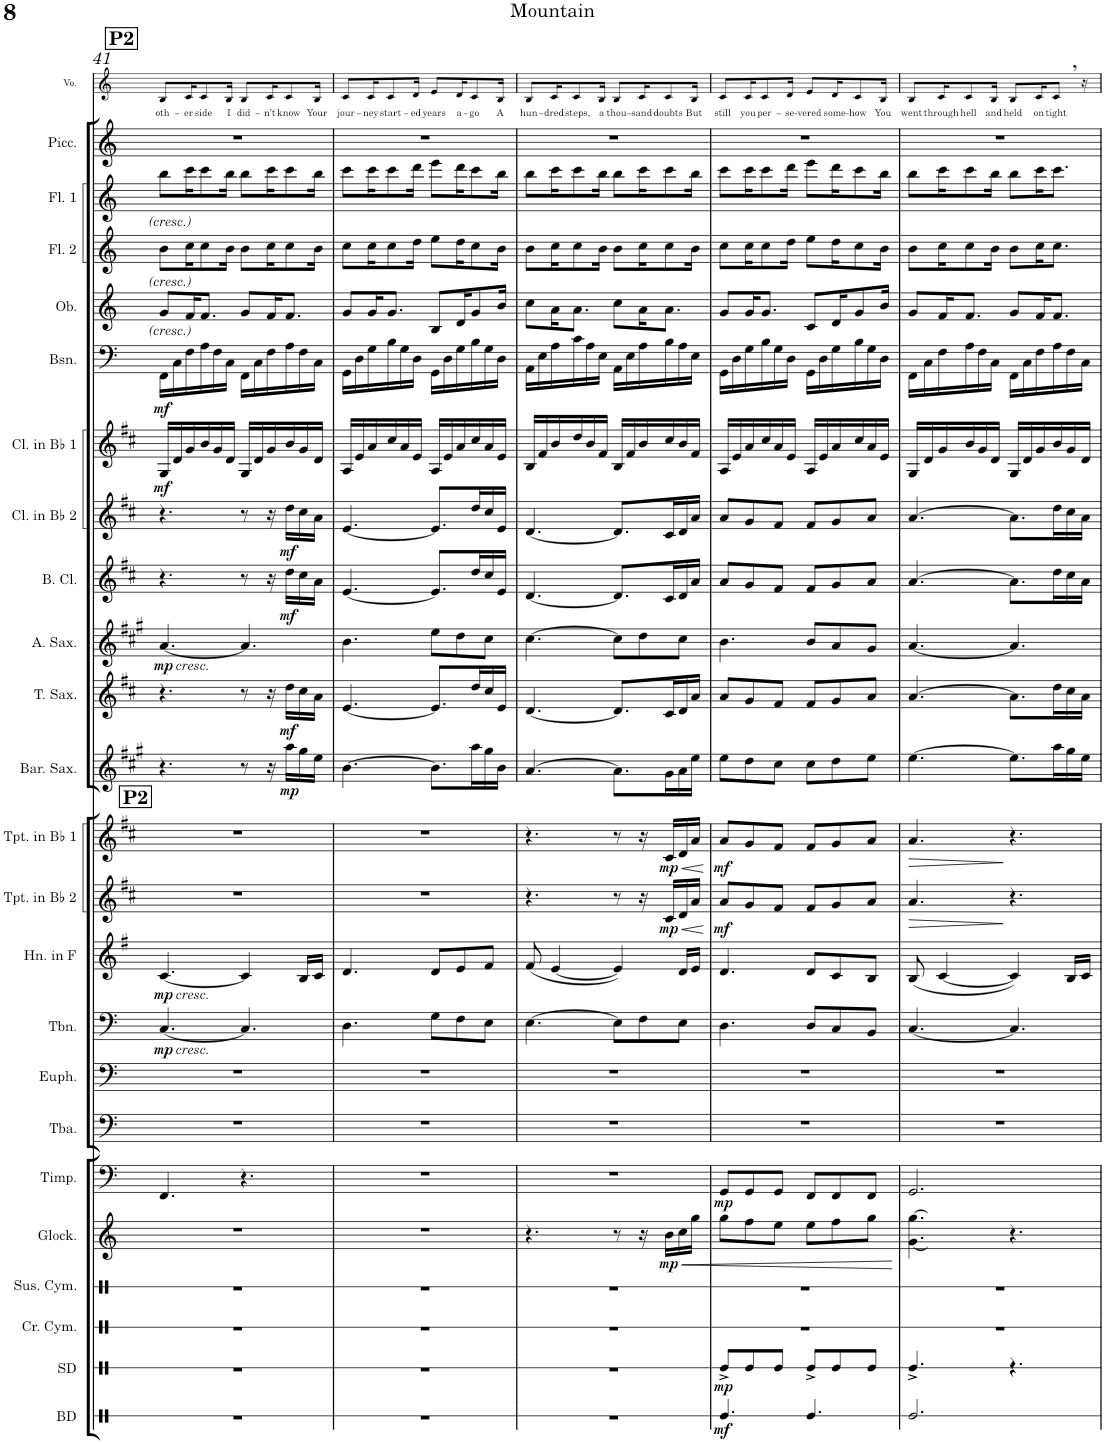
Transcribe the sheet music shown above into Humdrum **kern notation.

**kern	**dynam	**kern	**dynam	**kern	**kern	**kern	**dynam	**kern	**dynam	**kern	**kern	**kern	**dynam	**kern	**dynam	**kern	**dynam	**kern	**dynam	**kern	**dynam	**kern	**dynam	**kern	**dynam	**kern	**dynam	**kern	**dynam	**kern	**dynam	**kern	**dynam	**kern	**kern	**kern	**kern	**kern	**text
*part24	*part24	*part23	*part23	*part22	*part21	*part20	*part20	*part19	*part19	*part18	*part17	*part16	*part16	*part15	*part15	*part14	*part14	*part13	*part13	*part12	*part12	*part11	*part11	*part10	*part10	*part9	*part9	*part8	*part8	*part7	*part7	*part6	*part6	*part5	*part4	*part3	*part2	*part1	*part1
*staff24	*staff24	*staff23	*staff23	*staff22	*staff21	*staff20	*staff20	*staff19	*staff19	*staff18	*staff17	*staff16	*staff16	*staff15	*staff15	*staff14	*staff14	*staff13	*staff13	*staff12	*staff12	*staff11	*staff11	*staff10	*staff10	*staff9	*staff9	*staff8	*staff8	*staff7	*staff7	*staff6	*staff6	*staff5	*staff4	*staff3	*staff2	*staff1	*staff1
*I"Bass Drum	*	*I"Snare Drum	*	*I"Crash Cymbals	*I"Suspended Cymbal	*I"Glockenspiel	*	*I"Timpani	*	*I"Tuba	*I"Euphonium	*I"Trombone	*	*I"Horn in F	*	*I"Trumpet in Bb 2	*	*I"Trumpet in Bb 1	*	*I"Baritone Saxophone	*	*I"Tenor Saxophone	*	*I"Alto Saxophone	*	*I"Bass Clarinet	*	*I"Clarinet in Bb 2	*	*I"Clarinet in Bb 1	*	*I"Bassoon	*	*I"Oboe	*I"Flute 2	*I"Flute 1	*I"Piccolo	*I"Voice	*
*I'BD	*	*I'SD	*	*I'Cr. Cym.	*I'Sus. Cym.	*I'Glock.	*	*I'Timp.	*	*I'Tba.	*I'Euph.	*I'Tbn.	*	*I'Hn. in F	*	*I'Tpt. in Bb 2	*	*I'Tpt. in Bb 1	*	*I'Bar. Sax.	*	*I'T. Sax.	*	*I'A. Sax.	*	*I'B. Cl.	*	*I'Cl. in Bb 2	*	*I'Cl. in Bb 1	*	*I'Bsn.	*	*I'Ob.	*I'Fl. 2	*I'Fl. 1	*I'Picc.	*I'Vo.	*
!!LO:PB:g=z
*clefX	*	*clefX	*	*clefX	*clefX	*clefG2	*	*clefF4	*	*clefF4	*clefF4	*clefF4	*	*clefG2	*	*clefG2	*	*clefG2	*	*clefG2	*	*clefG2	*	*clefG2	*	*clefG2	*	*clefG2	*	*clefG2	*	*clefF4	*	*clefG2	*clefG2	*clefG2	*clefG2	*clefG2	*
*	*	*	*	*	*	*Trd-14c-24	*	*	*	*	*	*	*	*Trd4c7	*	*Trd1c2	*	*Trd1c2	*	*Trd12c21	*	*Trd8c14	*	*Trd5c9	*	*Trd8c14	*	*Trd1c2	*	*Trd1c2	*	*	*	*	*	*	*Trd-7c-12	*	*
*k[]	*	*k[]	*	*k[]	*k[]	*k[]	*	*k[]	*	*k[]	*k[]	*k[]	*	*k[f#]	*	*k[f#c#]	*	*k[f#c#]	*	*k[f#c#g#]	*	*k[f#c#]	*	*k[f#c#g#]	*	*k[f#c#]	*	*k[f#c#]	*	*k[f#c#]	*	*k[]	*	*k[]	*k[]	*k[]	*k[]	*k[]	*
*M6/8	*	*M6/8	*	*M6/8	*M6/8	*M6/8	*	*M6/8	*	*M6/8	*M6/8	*M6/8	*	*M6/8	*	*M6/8	*	*M6/8	*	*M6/8	*	*M6/8	*	*M6/8	*	*M6/8	*	*M6/8	*	*M6/8	*	*M6/8	*	*M6/8	*M6/8	*M6/8	*M6/8	*M6/8	*
!!LO:REH:place=s1:a:B:cj:fs=14:t=P2
!!LO:REH:place=s13:a:B:cj:fs=14:t=P2
=41	=41	=41	=41	=41	=41	=41	=41	=41	=41	=41	=41	=41	=41	=41	=41	=41	=41	=41	=41	=41	=41	=41	=41	=41	=41	=41	=41	=41	=41	=41	=41	=41	=41	=41	=41	=41	=41	=41	=41
!	!	!	!	!	!	!	!	!	!	!	!	!	!	!	!	!	!	!	!	!	!	!	!	!LO:TX:b:i:t=cresc.	!	!	!	!	!	!	!	!	!	!	!	!	!	!	!
!	!	!	!	!	!	!	!	!	!	!	!	!	!	!LO:TX:b:i:t=cresc.	!	!	!	!	!	!	!	!	!	!	!	!	!	!	!	!	!	!	!	!	!	!	!	!	!
!	!	!	!	!	!	!	!	!	!	!	!	!LO:TX:b:i:t=cresc.	!	!	!	!	!	!	!	!	!	!	!	!	!	!	!	!	!	!	!	!	!	!	!	!	!	!	!
!	!	!	!	!	!	!	!	!	!	!	!	!	!LO:DY:b	!	!LO:DY:b	!	!	!	!	!	!	!	!	!	!LO:DY:b	!	!	!	!	!	!LO:DY:b	!	!LO:DY:b	!	!	!	!	!	!LO:LY:b
2.r	.	2.r	.	2.r	2.r	2.r	.	4.FF/	.	2.r	2.r	[4.C/	mp	[4.c/	mp	2.r	.	2.r	.	4.r	.	4.r	.	[4.a/	mp	4.r	.	4.r	.	16G/LL	mf	16FF\LL	mf	8g/L	8b\L	8bb\L	2.r	8B/L	oth-
.	.	.	.	.	.	.	.	.	.	.	.	.	.	.	.	.	.	.	.	.	.	.	.	.	.	.	.	.	.	16d/	.	16C\	.	.	.	.	.	.	.
!	!	!	!	!	!	!	!	!	!	!	!	!	!	!	!	!	!	!	!	!	!	!	!	!	!	!	!	!	!	!	!	!	!	!	!	!	!	!	!LO:LY:b
.	.	.	.	.	.	.	.	.	.	.	.	.	.	.	.	.	.	.	.	.	.	.	.	.	.	.	.	.	.	16g/	.	16F\	.	16f/K	16cc\K	16ccc\K	.	16c/K	-er
!	!	!	!	!	!	!	!	!	!	!	!	!	!	!	!	!	!	!	!	!	!	!	!	!	!	!	!	!	!	!	!	!	!	!	!	!	!	!	!LO:LY:b
.	.	.	.	.	.	.	.	.	.	.	.	.	.	.	.	.	.	.	.	.	.	.	.	.	.	.	.	.	.	16b/	.	16A\	.	8.f/J	8cc\	8ccc\	.	8c/	side
.	.	.	.	.	.	.	.	.	.	.	.	.	.	.	.	.	.	.	.	.	.	.	.	.	.	.	.	.	.	16g/	.	16F\	.	.	.	.	.	.	.
!	!	!	!	!	!	!	!	!	!	!	!	!	!	!	!	!	!	!	!	!	!	!	!	!	!	!	!	!	!	!	!	!	!	!	!	!	!	!	!LO:LY:b
.	.	.	.	.	.	.	.	.	.	.	.	.	.	.	.	.	.	.	.	.	.	.	.	.	.	.	.	.	.	16d/JJ	.	16C\JJ	.	.	16b\Jk	16bb\Jk	.	16B/Jk	I
!	!	!	!	!	!	!	!	!	!	!	!	!	!	!	!	!	!	!	!	!	!	!	!	!	!	!	!	!	!	!	!	!	!	!	!	!	!	!	!LO:LY:b
.	.	.	.	.	.	.	.	4.r	.	.	.	4.C/]	.	4c/]	.	.	.	.	.	8r	.	8r	.	4.a/]	.	8r	.	8r	.	16G/LL	.	16FF\LL	.	8g/L	8b\L	8bb\L	.	8B/L	did-
.	.	.	.	.	.	.	.	.	.	.	.	.	.	.	.	.	.	.	.	.	.	.	.	.	.	.	.	.	.	16d/	.	16C\	.	.	.	.	.	.	.
!	!	!	!	!	!	!	!	!	!	!	!	!	!	!	!	!	!	!	!	!	!	!	!	!	!	!	!	!	!	!	!	!	!	!	!	!	!	!	!LO:LY:b
.	.	.	.	.	.	.	.	.	.	.	.	.	.	.	.	.	.	.	.	16r	.	16r	.	.	.	16r	.	16r	.	16g/	.	16F\	.	16f/K	16cc\K	16ccc\K	.	16c/K	-n’t
!	!	!	!	!	!	!	!	!	!	!	!	!	!	!	!	!	!	!	!	!	!LO:DY:b	!	!LO:DY:b	!	!	!	!LO:DY:b	!	!LO:DY:b	!	!	!	!	!	!	!	!	!	!LO:LY:b
.	.	.	.	.	.	.	.	.	.	.	.	.	.	.	.	.	.	.	.	16aa\LL	mp	16dd\LL	mf	.	.	16dd\LL	mf	16dd\LL	mf	16b/	.	16A\	.	8.f/J	8cc\	8ccc\	.	8c/	know
.	.	.	.	.	.	.	.	.	.	.	.	.	.	16B/LL	.	.	.	.	.	16gg#\	.	16cc#\	.	.	.	16cc#\	.	16cc#\	.	16g/	.	16F\	.	.	.	.	.	.	.
!	!	!	!	!	!	!	!	!	!	!	!	!	!	!	!	!	!	!	!	!	!	!	!	!	!	!	!	!	!	!	!	!	!	!	!	!	!	!	!LO:LY:b
.	.	.	.	.	.	.	.	.	.	.	.	.	.	16c/JJ	.	.	.	.	.	16ee\JJ	.	16a\JJ	.	.	.	16a\JJ	.	16a\JJ	.	16d/JJ	.	16C\JJ	.	.	16b\Jk	16bb\Jk	.	16B/Jk	Your
=42	=42	=42	=42	=42	=42	=42	=42	=42	=42	=42	=42	=42	=42	=42	=42	=42	=42	=42	=42	=42	=42	=42	=42	=42	=42	=42	=42	=42	=42	=42	=42	=42	=42	=42	=42	=42	=42	=42	=42
!	!	!	!	!	!	!	!	!	!	!	!	!	!	!	!	!	!	!	!	!	!	!	!	!	!	!	!	!	!	!	!	!	!	!	!	!	!	!	!LO:LY:b
2.r	.	2.r	.	2.r	2.r	2.r	.	2.r	.	2.r	2.r	4.D\	.	4.d/	.	2.r	.	2.r	.	[4.b\	.	[4.e/	.	4.b\	.	[4.e/	.	[4.e/	.	16A/LL	.	16GG\LL	.	8g/L	8cc\L	8ccc\L	2.r	8c/L	jour-
.	.	.	.	.	.	.	.	.	.	.	.	.	.	.	.	.	.	.	.	.	.	.	.	.	.	.	.	.	.	16e/	.	16D\	.	.	.	.	.	.	.
!	!	!	!	!	!	!	!	!	!	!	!	!	!	!	!	!	!	!	!	!	!	!	!	!	!	!	!	!	!	!	!	!	!	!	!	!	!	!	!LO:LY:b
.	.	.	.	.	.	.	.	.	.	.	.	.	.	.	.	.	.	.	.	.	.	.	.	.	.	.	.	.	.	16a/	.	16G\	.	16g/K	16cc\K	16ccc\K	.	16c/K	-ney
!	!	!	!	!	!	!	!	!	!	!	!	!	!	!	!	!	!	!	!	!	!	!	!	!	!	!	!	!	!	!	!	!	!	!	!	!	!	!	!LO:LY:b
.	.	.	.	.	.	.	.	.	.	.	.	.	.	.	.	.	.	.	.	.	.	.	.	.	.	.	.	.	.	16cc#/	.	16B\	.	8.g/J	8cc\	8ccc\	.	8c/	start-
.	.	.	.	.	.	.	.	.	.	.	.	.	.	.	.	.	.	.	.	.	.	.	.	.	.	.	.	.	.	16a/	.	16G\	.	.	.	.	.	.	.
!	!	!	!	!	!	!	!	!	!	!	!	!	!	!	!	!	!	!	!	!	!	!	!	!	!	!	!	!	!	!	!	!	!	!	!	!	!	!	!LO:LY:b
.	.	.	.	.	.	.	.	.	.	.	.	.	.	.	.	.	.	.	.	.	.	.	.	.	.	.	.	.	.	16e/JJ	.	16D\JJ	.	.	16dd\Jk	16ddd\Jk	.	16d/Jk	-ed
!	!	!	!	!	!	!	!	!	!	!	!	!	!	!	!	!	!	!	!	!	!	!	!	!	!	!	!	!	!	!	!	!	!	!	!	!	!	!	!LO:LY:b
.	.	.	.	.	.	.	.	.	.	.	.	8G\L	.	8d/L	.	.	.	.	.	8.b\L]	.	8.e/L]	.	8ee\L	.	8.e/L]	.	8.e/L]	.	16A/LL	.	16GG\LL	.	8B/L	8ee\L	8eee\L	.	8e/L	years
.	.	.	.	.	.	.	.	.	.	.	.	.	.	.	.	.	.	.	.	.	.	.	.	.	.	.	.	.	.	16e/	.	16D\	.	.	.	.	.	.	.
!	!	!	!	!	!	!	!	!	!	!	!	!	!	!	!	!	!	!	!	!	!	!	!	!	!	!	!	!	!	!	!	!	!	!	!	!	!	!	!LO:LY:b
.	.	.	.	.	.	.	.	.	.	.	.	8F\	.	8e/	.	.	.	.	.	.	.	.	.	8dd\	.	.	.	.	.	16a/	.	16G\	.	16d/K	16dd\K	16ddd\K	.	16d/K	a-
!	!	!	!	!	!	!	!	!	!	!	!	!	!	!	!	!	!	!	!	!	!	!	!	!	!	!	!	!	!	!	!	!	!	!	!	!	!	!	!LO:LY:b
.	.	.	.	.	.	.	.	.	.	.	.	.	.	.	.	.	.	.	.	16aa\L	.	16dd/L	.	.	.	16dd/L	.	16dd/L	.	16cc#/	.	16B\	.	8g/	8cc\	8ccc\	.	8c/	-go
.	.	.	.	.	.	.	.	.	.	.	.	8E\J	.	8f#/J	.	.	.	.	.	16gg#\	.	16cc#/	.	8cc#\J	.	16cc#/	.	16cc#/	.	16a/	.	16G\	.	.	.	.	.	.	.
!	!	!	!	!	!	!	!	!	!	!	!	!	!	!	!	!	!	!	!	!	!	!	!	!	!	!	!	!	!	!	!	!	!	!	!	!	!	!	!LO:LY:b
.	.	.	.	.	.	.	.	.	.	.	.	.	.	.	.	.	.	.	.	16b\JJ	.	16e/JJ	.	.	.	16e/JJ	.	16e/JJ	.	16e/JJ	.	16D\JJ	.	16b/Jk	16b\Jk	16bb\Jk	.	16B/Jk	A
=43	=43	=43	=43	=43	=43	=43	=43	=43	=43	=43	=43	=43	=43	=43	=43	=43	=43	=43	=43	=43	=43	=43	=43	=43	=43	=43	=43	=43	=43	=43	=43	=43	=43	=43	=43	=43	=43	=43	=43
!	!	!	!	!	!	!	!	!	!	!	!	!	!	!	!	!	!	!	!	!	!	!	!	!	!	!	!	!	!	!	!	!	!	!	!	!	!	!	!LO:LY:b
2.r	.	2.r	.	2.r	2.r	4.r	.	2.r	.	2.r	2.r	[4.E\	.	(8f#/	.	4.r	.	4.r	.	[4.a/	.	[4.d/	.	[4.cc#\	.	[4.d/	.	[4.d/	.	16B/LL	.	16AA\LL	.	8cc\L	8b\L	8bb\L	2.r	8B/L	hun-
.	.	.	.	.	.	.	.	.	.	.	.	.	.	.	.	.	.	.	.	.	.	.	.	.	.	.	.	.	.	16f#/	.	16E\	.	.	.	.	.	.	.
!	!	!	!	!	!	!	!	!	!	!	!	!	!	!	!	!	!	!	!	!	!	!	!	!	!	!	!	!	!	!	!	!	!	!	!	!	!	!	!LO:LY:b
.	.	.	.	.	.	.	.	.	.	.	.	.	.	[4e/	.	.	.	.	.	.	.	.	.	.	.	.	.	.	.	16b/	.	16A\	.	16a\K	16cc\K	16ccc\K	.	16c/K	-dred
!	!	!	!	!	!	!	!	!	!	!	!	!	!	!	!	!	!	!	!	!	!	!	!	!	!	!	!	!	!	!	!	!	!	!	!	!	!	!	!LO:LY:b
.	.	.	.	.	.	.	.	.	.	.	.	.	.	.	.	.	.	.	.	.	.	.	.	.	.	.	.	.	.	16dd/	.	16c\	.	8.a\J	8cc\	8ccc\	.	8c/	steps,
.	.	.	.	.	.	.	.	.	.	.	.	.	.	.	.	.	.	.	.	.	.	.	.	.	.	.	.	.	.	16b/	.	16A\	.	.	.	.	.	.	.
!	!	!	!	!	!	!	!	!	!	!	!	!	!	!	!	!	!	!	!	!	!	!	!	!	!	!	!	!	!	!	!	!	!	!	!	!	!	!	!LO:LY:b
.	.	.	.	.	.	.	.	.	.	.	.	.	.	.	.	.	.	.	.	.	.	.	.	.	.	.	.	.	.	16f#/JJ	.	16E\JJ	.	.	16b\Jk	16bb\Jk	.	16B/Jk	a
!	!	!	!	!	!	!	!	!	!	!	!	!	!	!	!	!	!	!	!	!	!	!	!	!	!	!	!	!	!	!	!	!	!	!	!	!	!	!	!LO:LY:b
.	.	.	.	.	.	8r	.	.	.	.	.	8E\L]	.	4e/])	.	8r	.	8r	.	8.a\L]	.	8.d/L]	.	8cc#\L]	.	8.d/L]	.	8.d/L]	.	16B/LL	.	16AA\LL	.	8cc\L	8b\L	8bb\L	.	8B/L	thou-
.	.	.	.	.	.	.	.	.	.	.	.	.	.	.	.	.	.	.	.	.	.	.	.	.	.	.	.	.	.	16f#/	.	16E\	.	.	.	.	.	.	.
!	!	!	!	!	!	!	!	!	!	!	!	!	!	!	!	!	!	!	!	!	!	!	!	!	!	!	!	!	!	!	!	!	!	!	!	!	!	!	!LO:LY:b
.	.	.	.	.	.	16r	.	.	.	.	.	8F\	.	.	.	16r	.	16r	.	.	.	.	.	8dd\	.	.	.	.	.	16b/	.	16A\	.	16a\K	16cc\K	16ccc\K	.	16c/K	-sand
!	!	!	!	!	!	!	!LO:DY:b	!	!	!	!	!	!	!	!	!	!LO:HP:b	!	!LO:HP:b	!	!	!	!	!	!	!	!	!	!	!	!	!	!	!	!	!	!	!	!LO:LY:b
!	!	!	!	!	!	!	!	!	!	!	!	!	!	!	!	!	!LO:DY:n=1:b	!	!LO:DY:n=1:b	!	!	!	!	!	!	!	!	!	!	!	!	!	!	!	!	!	!	!	!
.	.	.	.	.	.	16b\LL	mp	.	.	.	.	.	.	.	.	16c#/LL	< mp	16c#/LL	< mp	16g#\L	.	16c#/L	.	.	.	16c#/L	.	16c#/L	.	16cc#/	.	16B\	.	8.a\J	8cc\	8ccc\	.	8c/	doubts
.	.	.	.	.	.	16cc\	.	.	.	.	.	8E\J	.	16d/LL	.	16d/	.	16d/	.	16a\	.	16d/	.	8cc#\J	.	16d/	.	16d/	.	16b/	.	16A\	.	.	.	.	.	.	.
!	!	!	!	!	!	!	!	!	!	!	!	!	!	!	!	!	!	!	!	!	!	!	!	!	!	!	!	!	!	!	!	!	!	!	!	!	!	!	!LO:LY:b
.	.	.	.	.	.	16gg\JJ	.	.	.	.	.	.	.	16e/JJ	.	16a/JJ	.	16a/JJ	.	16ee\JJ	.	16a/JJ	.	.	.	16a/JJ	.	16a/JJ	.	16f#/JJ	.	16E\JJ	.	.	16b\Jk	16bb\Jk	.	16B/Jk	But
=44	=44	=44	=44	=44	=44	=44	=44	=44	=44	=44	=44	=44	=44	=44	=44	=44	=44	=44	=44	=44	=44	=44	=44	=44	=44	=44	=44	=44	=44	=44	=44	=44	=44	=44	=44	=44	=44	=44	=44
!	!LO:DY:b	!	!LO:DY:b	!	!	!	!	!	!LO:DY:b	!	!	!	!	!	!	!	!LO:DY:b	!	!LO:DY:b	!	!	!	!	!	!	!	!	!	!	!	!	!	!	!	!	!	!	!	!LO:LY:b
4.Re/	mf	8Re^/L	mp	2.r	2.r	8gg\L	.	8GG/L	mp	2.r	2.r	4.D\	.	4.d/	.	8a/L	mf	8a/L	mf	8ee\L	.	8a/L	.	4.b\	.	8a/L	.	8a/L	.	16A/LL	.	16GG\LL	.	8g/L	8cc\L	8ccc\L	2.r	8c/L	still
.	.	.	.	.	.	.	.	.	.	.	.	.	.	.	.	.	.	.	.	.	.	.	.	.	.	.	.	.	.	16e/	.	16D\	.	.	.	.	.	.	.
!	!	!	!	!	!	!	!	!	!	!	!	!	!	!	!	!	!	!	!	!	!	!	!	!	!	!	!	!	!	!	!	!	!	!	!	!	!	!	!LO:LY:b
.	.	8Re/	.	.	.	8ff\	.	8GG/	.	.	.	.	.	.	.	8g/	.	8g/	.	8dd\	.	8g/	.	.	.	8g/	.	8g/	.	16a/	.	16G\	.	16g/K	16cc\K	16ccc\K	.	16c/K	you
!	!	!	!	!	!	!	!	!	!	!	!	!	!	!	!	!	!	!	!	!	!	!	!	!	!	!	!	!	!	!	!	!	!	!	!	!	!	!	!LO:LY:b
.	.	.	.	.	.	.	.	.	.	.	.	.	.	.	.	.	.	.	.	.	.	.	.	.	.	.	.	.	.	16cc#/	.	16B\	.	8.g/J	8cc\	8ccc\	.	8c/	per-
.	.	8Re/J	.	.	.	8ee\J	.	8GG/J	.	.	.	.	.	.	.	8f#/J	.	8f#/J	.	8cc#\J	.	8f#/J	.	.	.	8f#/J	.	8f#/J	.	16a/	.	16G\	.	.	.	.	.	.	.
!	!	!	!	!	!	!	!	!	!	!	!	!	!	!	!	!	!	!	!	!	!	!	!	!	!	!	!	!	!	!	!	!	!	!	!	!	!	!	!LO:LY:b
.	.	.	.	.	.	.	.	.	.	.	.	.	.	.	.	.	.	.	.	.	.	.	.	.	.	.	.	.	.	16e/JJ	.	16D\JJ	.	.	16dd\Jk	16ddd\Jk	.	16d/Jk	-se-
!	!	!	!	!	!	!	!	!	!	!	!	!	!	!	!	!	!	!	!	!	!	!	!	!	!	!	!	!	!	!	!	!	!	!	!	!	!	!	!LO:LY:b
4.Re/	.	8Re^/L	.	.	.	8ee\L	.	8FF/L	.	.	.	8D/L	.	8d/L	.	8f#/L	.	8f#/L	.	8cc#\L	.	8f#/L	.	8b/L	.	8f#/L	.	8f#/L	.	16A/LL	.	16GG\LL	.	8c/L	8ee\L	8eee\L	.	8e/L	-vered
.	.	.	.	.	.	.	.	.	.	.	.	.	.	.	.	.	.	.	.	.	.	.	.	.	.	.	.	.	.	16e/	.	16D\	.	.	.	.	.	.	.
!	!	!	!	!	!	!	!	!	!	!	!	!	!	!	!	!	!	!	!	!	!	!	!	!	!	!	!	!	!	!	!	!	!	!	!	!	!	!	!LO:LY:b
.	.	8Re/	.	.	.	8ff\	.	8FF/	.	.	.	8C/	.	8c/	.	8g/	.	8g/	.	8dd\	.	8g/	.	8a/	.	8g/	.	8g/	.	16a/	.	16G\	.	16d/K	16dd\K	16ddd\K	.	16d/K	some-
!	!	!	!	!	!	!	!	!	!	!	!	!	!	!	!	!	!	!	!	!	!	!	!	!	!	!	!	!	!	!	!	!	!	!	!	!	!	!	!LO:LY:b
.	.	.	.	.	.	.	.	.	.	.	.	.	.	.	.	.	.	.	.	.	.	.	.	.	.	.	.	.	.	16cc#/	.	16B\	.	8g/	8cc\	8ccc\	.	8c/	-how
.	.	8Re/J	.	.	.	8gg\J	.	8FF/J	.	.	.	8BB/J	.	8B/J	.	8a/J	.	8a/J	.	8ee\J	.	8a/J	.	8g#/J	.	8a/J	.	8a/J	.	16a/	.	16G\	.	.	.	.	.	.	.
!	!	!	!	!	!	!	!	!	!	!	!	!	!	!	!	!	!	!	!	!	!	!	!	!	!	!	!	!	!	!	!	!	!	!	!	!	!	!	!LO:LY:b
.	.	.	.	.	.	.	.	.	.	.	.	.	.	.	.	.	.	.	.	.	.	.	.	.	.	.	.	.	.	16e/JJ	.	16D\JJ	.	16b/Jk	16b\Jk	16bb\Jk	.	16B/Jk	You
=45	=45	=45	=45	=45	=45	=45	=45	=45	=45	=45	=45	=45	=45	=45	=45	=45	=45	=45	=45	=45	=45	=45	=45	=45	=45	=45	=45	=45	=45	=45	=45	=45	=45	=45	=45	=45	=45	=45	=45
!	!	!	!	!	!	!	!	!	!	!	!	!	!	!	!	!	!	!	!	!	!	!	!	!	!	!	!	!	!	!	!	!	!	!	!	!	!	!	!LO:LY:b
2.Re/	.	4.Re^/	.	2.r	2.r	4.g\ 4.gg\	.	2.GG/	.	2.r	2.r	[4.C/	.	(8B/	.	4.a/	.	4.a/	.	[4.ee\	.	[4.a/	.	[4.a/	.	[4.a/	.	[4.a/	.	16G/LL	.	16FF\LL	.	8g/L	8b\L	8bb\L	2.r	8B/L	went
.	.	.	.	.	.	.	.	.	.	.	.	.	.	.	.	.	.	.	.	.	.	.	.	.	.	.	.	.	.	16d/	.	16C\	.	.	.	.	.	.	.
!	!	!	!	!	!	!	!	!	!	!	!	!	!	!	!	!	!	!	!	!	!	!	!	!	!	!	!	!	!	!	!	!	!	!	!	!	!	!	!LO:LY:b
.	.	.	.	.	.	.	.	.	.	.	.	.	.	[4c/	.	.	.	.	.	.	.	.	.	.	.	.	.	.	.	16g/	.	16F\	.	16f/K	16cc\K	16ccc\K	.	16c/K	through
!	!	!	!	!	!	!	!	!	!	!	!	!	!	!	!	!	!	!	!	!	!	!	!	!	!	!	!	!	!	!	!	!	!	!	!	!	!	!	!LO:LY:b
.	.	.	.	.	.	.	.	.	.	.	.	.	.	.	.	.	.	.	.	.	.	.	.	.	.	.	.	.	.	16b/	.	16A\	.	8.f/J	8cc\	8ccc\	.	8c/	hell
.	.	.	.	.	.	.	.	.	.	.	.	.	.	.	.	.	.	.	.	.	.	.	.	.	.	.	.	.	.	16g/	.	16F\	.	.	.	.	.	.	.
!	!	!	!	!	!	!	!	!	!	!	!	!	!	!	!	!	!	!	!	!	!	!	!	!	!	!	!	!	!	!	!	!	!	!	!	!	!	!	!LO:LY:b
.	.	.	.	.	.	.	.	.	.	.	.	.	.	.	.	.	.	.	.	.	.	.	.	.	.	.	.	.	.	16d/JJ	.	16C\JJ	.	.	16b\Jk	16bb\Jk	.	16B/Jk	and
!	!	!	!	!	!	!	!	!	!	!	!	!	!	!	!	!	!	!	!	!	!	!	!	!	!	!	!	!	!	!	!	!	!	!	!	!	!	!	!LO:LY:b
.	.	4.r	.	.	.	4.r	.	.	.	.	.	4.C/]	.	4c/])	.	4.r	[	4.r	[	8.ee\L]	.	8.a\L]	.	4.a/]	.	8.a\L]	.	8.a\L]	.	16G/LL	.	16FF\LL	.	8g/L	8b\L	8bb\L	.	8B/L	held
.	.	.	.	.	.	.	.	.	.	.	.	.	.	.	.	.	.	.	.	.	.	.	.	.	.	.	.	.	.	16d/	.	16C\	.	.	.	.	.	.	.
!	!	!	!	!	!	!	!	!	!	!	!	!	!	!	!	!	!	!	!	!	!	!	!	!	!	!	!	!	!	!	!	!	!	!	!	!	!	!	!LO:LY:b
.	.	.	.	.	.	.	.	.	.	.	.	.	.	.	.	.	.	.	.	.	.	.	.	.	.	.	.	.	.	16g/	.	16F\	.	16f/K	16cc\K	16ccc\K	.	16c/K	on
!	!	!	!	!	!	!	!	!	!	!	!	!	!	!	!	!	!	!	!	!	!	!	!	!	!	!	!	!	!	!	!	!	!	!	!	!	!	!	!LO:LY:b
.	.	.	.	.	.	.	.	.	.	.	.	.	.	.	.	.	.	.	.	16aa\L	.	16dd\L	.	.	.	16dd\L	.	16dd\L	.	16b/	.	16A\	.	8.f/J	8.cc\J	8.ccc\J	.	8c,/J	tight
.	.	.	.	.	.	.	.	.	.	.	.	.	.	16B/LL	.	.	.	.	.	16gg#\	.	16cc#\	.	.	.	16cc#\	.	16cc#\	.	16g/	.	16F\	.	.	.	.	.	.	.
.	.	.	.	.	.	.	.	.	.	.	.	.	.	16c/JJ	.	.	.	.	.	16ee\JJ	.	16a\JJ	.	.	.	16a\JJ	.	16a\JJ	.	16d/JJ	.	16C\JJ	.	.	.	.	.	16r	.
=	=	=	=	=	=	=	=	=	=	=	=	=	=	=	=	=	=	=	=	=	=	=	=	=	=	=	=	=	=	=	=	=	=	=	=	=	=	=	=
*-	*-	*-	*-	*-	*-	*-	*-	*-	*-	*-	*-	*-	*-	*-	*-	*-	*-	*-	*-	*-	*-	*-	*-	*-	*-	*-	*-	*-	*-	*-	*-	*-	*-	*-	*-	*-	*-	*-	*-
